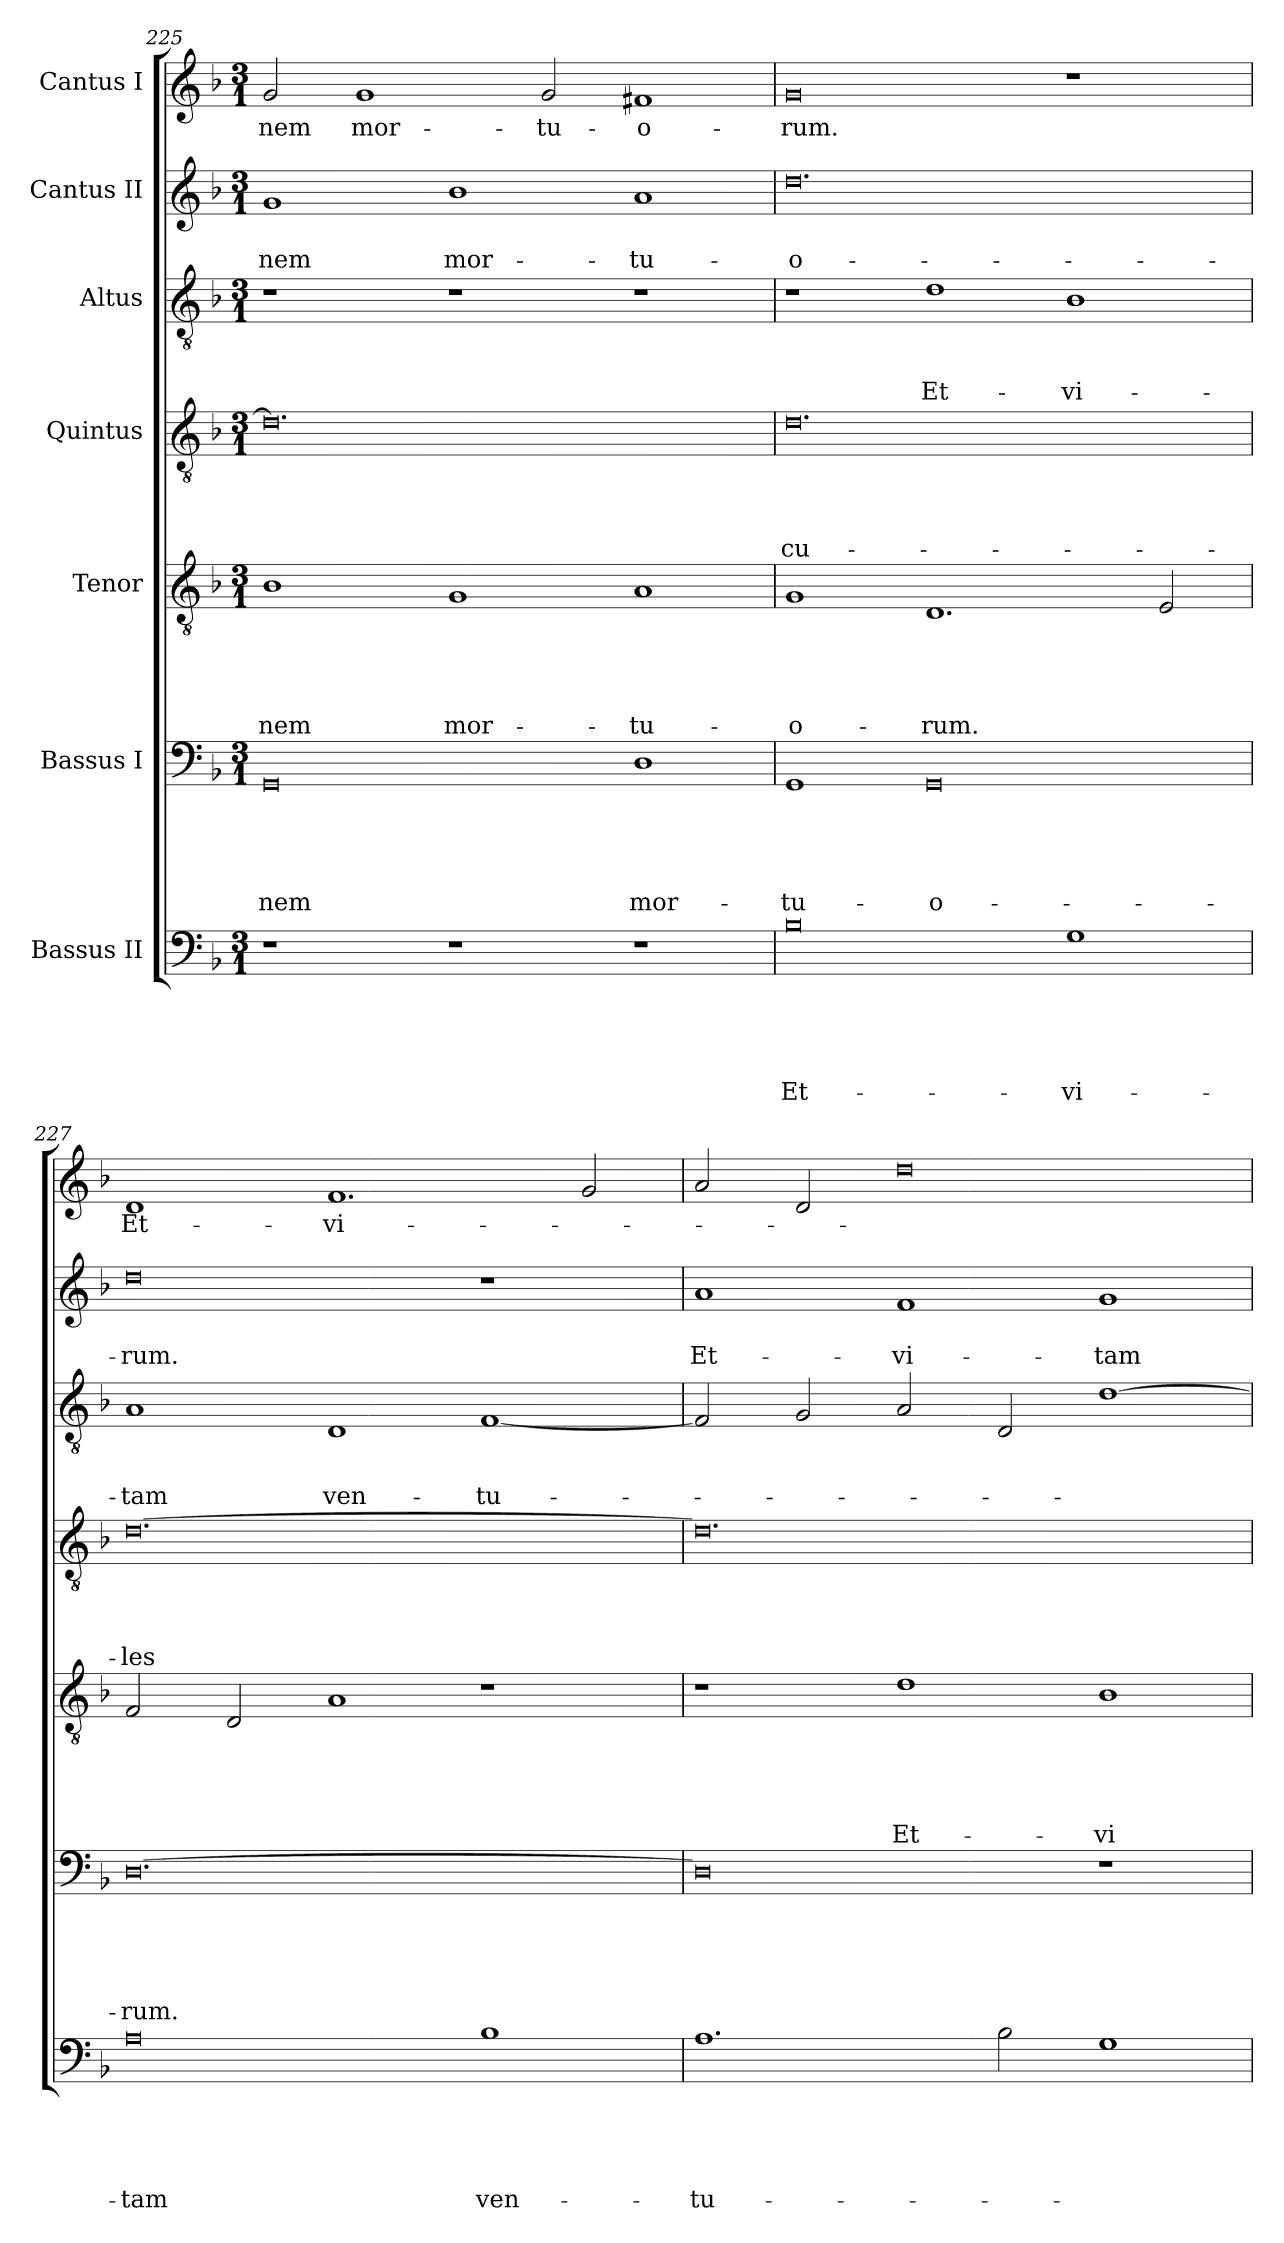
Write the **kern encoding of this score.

**kern	**text	**text	**text	**text	**text	**kern	**text	**text	**text	**text	**text	**kern	**text	**text	**text	**text	**text	**kern	**text	**text	**text	**text	**kern	**text	**text	**text	**kern	**text	**text	**kern	**text
*part7	*part7	*part7	*part7	*part7	*part7	*part6	*part6	*part6	*part6	*part6	*part6	*part5	*part5	*part5	*part5	*part5	*part5	*part4	*part4	*part4	*part4	*part4	*part3	*part3	*part3	*part3	*part2	*part2	*part2	*part1	*part1
*staff7	*staff7	*staff7	*staff7	*staff7	*staff7	*staff6	*staff6	*staff6	*staff6	*staff6	*staff6	*staff5	*staff5	*staff5	*staff5	*staff5	*staff5	*staff4	*staff4	*staff4	*staff4	*staff4	*staff3	*staff3	*staff3	*staff3	*staff2	*staff2	*staff2	*staff1	*staff1
*I"Bassus II	*	*	*	*	*	*I"Bassus I	*	*	*	*	*	*I"Tenor	*	*	*	*	*	*I"Quintus	*	*	*	*	*I"Altus	*	*	*	*I"Cantus II	*	*	*I"Cantus I	*
*clefF4	*	*	*	*	*	*clefF4	*	*	*	*	*	*clefGv2	*	*	*	*	*	*clefGv2	*	*	*	*	*clefGv2	*	*	*	*clefG2	*	*	*clefG2	*
*k[b-]	*	*	*	*	*	*k[b-]	*	*	*	*	*	*k[b-]	*	*	*	*	*	*k[b-]	*	*	*	*	*k[b-]	*	*	*	*k[b-]	*	*	*k[b-]	*
*M3/1	*	*	*	*	*	*M3/1	*	*	*	*	*	*M3/1	*	*	*	*	*	*M3/1	*	*	*	*	*M3/1	*	*	*	*M3/1	*	*	*M3/1	*
=225	=225	=225	=225	=225	=225	=225	=225	=225	=225	=225	=225	=225	=225	=225	=225	=225	=225	=225	=225	=225	=225	=225	=225	=225	=225	=225	=225	=225	=225	=225	=225
1r	.	.	.	.	.	0GG/	.	.	.	.	-nem	1B-\	.	.	.	.	-nem	0.d\]	.	.	.	.	1r	.	.	.	1g/	.	-nem	2g/	-nem
.	.	.	.	.	.	.	.	.	.	.	.	.	.	.	.	.	.	.	.	.	.	.	.	.	.	.	.	.	.	1g/	mor-
1r	.	.	.	.	.	.	.	.	.	.	.	1G/	.	.	.	.	mor-	.	.	.	.	.	1r	.	.	.	1b-\	.	mor-	.	.
.	.	.	.	.	.	.	.	.	.	.	.	.	.	.	.	.	.	.	.	.	.	.	.	.	.	.	.	.	.	2g/	-tu-
1r	.	.	.	.	.	1D\	.	.	.	.	mor-	1A/	.	.	.	.	-tu-	.	.	.	.	.	1r	.	.	.	1a/	.	-tu-	1f#X/	-o-
=226	=226	=226	=226	=226	=226	=226	=226	=226	=226	=226	=226	=226	=226	=226	=226	=226	=226	=226	=226	=226	=226	=226	=226	=226	=226	=226	=226	=226	=226	=226	=226
0B-\	.	.	.	.	Et-	1GG/	.	.	.	.	-tu-	1G/	.	.	.	.	-o-	0.d\	.	.	.	-cu-	1r	.	.	.	0.dd\	.	-o-	0g/	-rum.
.	.	.	.	.	.	0GG/	.	.	.	.	-o-	1.D/	.	.	.	.	-rum.	.	.	.	.	.	1d\	.	.	Et-	.	.	.	.	.
1G\	.	.	.	.	vi-	.	.	.	.	.	.	.	.	.	.	.	.	.	.	.	.	.	1B-\	.	.	vi-	.	.	.	1r	.
.	.	.	.	.	.	.	.	.	.	.	.	2E/	.	.	.	.	.	.	.	.	.	.	.	.	.	.	.	.	.	.	.
=227	=227	=227	=227	=227	=227	=227	=227	=227	=227	=227	=227	=227	=227	=227	=227	=227	=227	=227	=227	=227	=227	=227	=227	=227	=227	=227	=227	=227	=227	=227	=227
0A\	.	.	.	.	-tam	[0.D\	.	.	.	.	-rum.	2F/	.	.	.	.	.	[0.d\	.	.	.	-les	1A/	.	.	-tam	0dd\	.	-rum.	1d/	Et-
.	.	.	.	.	.	.	.	.	.	.	.	2D/	.	.	.	.	.	.	.	.	.	.	.	.	.	.	.	.	.	.	.
.	.	.	.	.	.	.	.	.	.	.	.	1A/	.	.	.	.	.	.	.	.	.	.	1D/	.	.	ven-	.	.	.	1.f/	vi-
1B-\	.	.	.	.	ven-	.	.	.	.	.	.	1r	.	.	.	.	.	.	.	.	.	.	[1F/	.	.	-tu-	1r	.	.	.	.
.	.	.	.	.	.	.	.	.	.	.	.	.	.	.	.	.	.	.	.	.	.	.	.	.	.	.	.	.	.	2g/	.
=228	=228	=228	=228	=228	=228	=228	=228	=228	=228	=228	=228	=228	=228	=228	=228	=228	=228	=228	=228	=228	=228	=228	=228	=228	=228	=228	=228	=228	=228	=228	=228
1.A\	.	.	.	.	-tu-	0D\]	.	.	.	.	.	1r	.	.	.	.	.	0.d\]	.	.	.	.	2F/]	.	.	.	1a/	.	Et-	2a/	.
.	.	.	.	.	.	.	.	.	.	.	.	.	.	.	.	.	.	.	.	.	.	.	2G/	.	.	.	.	.	.	2d/	.
.	.	.	.	.	.	.	.	.	.	.	.	1d\	.	.	.	.	Et-	.	.	.	.	.	2A/	.	.	.	1f/	.	vi-	0dd\	.
2B-\	.	.	.	.	.	.	.	.	.	.	.	.	.	.	.	.	.	.	.	.	.	.	2D/	.	.	.	.	.	.	.	.
1G\	.	.	.	.	.	1r	.	.	.	.	.	1B-\	.	.	.	.	vi-	.	.	.	.	.	[1d\	.	.	.	1g/	.	-tam	.	.
=	=	=	=	=	=	=	=	=	=	=	=	=	=	=	=	=	=	=	=	=	=	=	=	=	=	=	=	=	=	=	=
*-	*-	*-	*-	*-	*-	*-	*-	*-	*-	*-	*-	*-	*-	*-	*-	*-	*-	*-	*-	*-	*-	*-	*-	*-	*-	*-	*-	*-	*-	*-	*-
